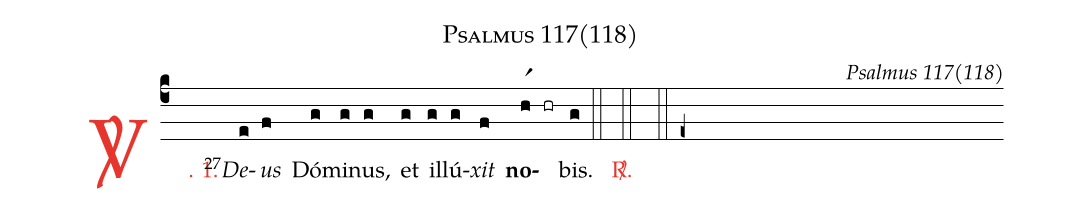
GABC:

name: Psalmus 117(118);
commentary: Psalmus 117(118);
%%
(c4)

<c><sp>V/</sp>. 1.</c>() <v>\VSup{27}</v><i>De</i>(e)<i>us</i>(f) Dó(g)mi(g)nus,(g) et(g) il(g)lú(g)<i>xit</i>(f) <b>no</b>(hr1)(hr)bis.(g)

(::)

<c><sp>R/</sp>.</c>(::)

(::)

(e+)
